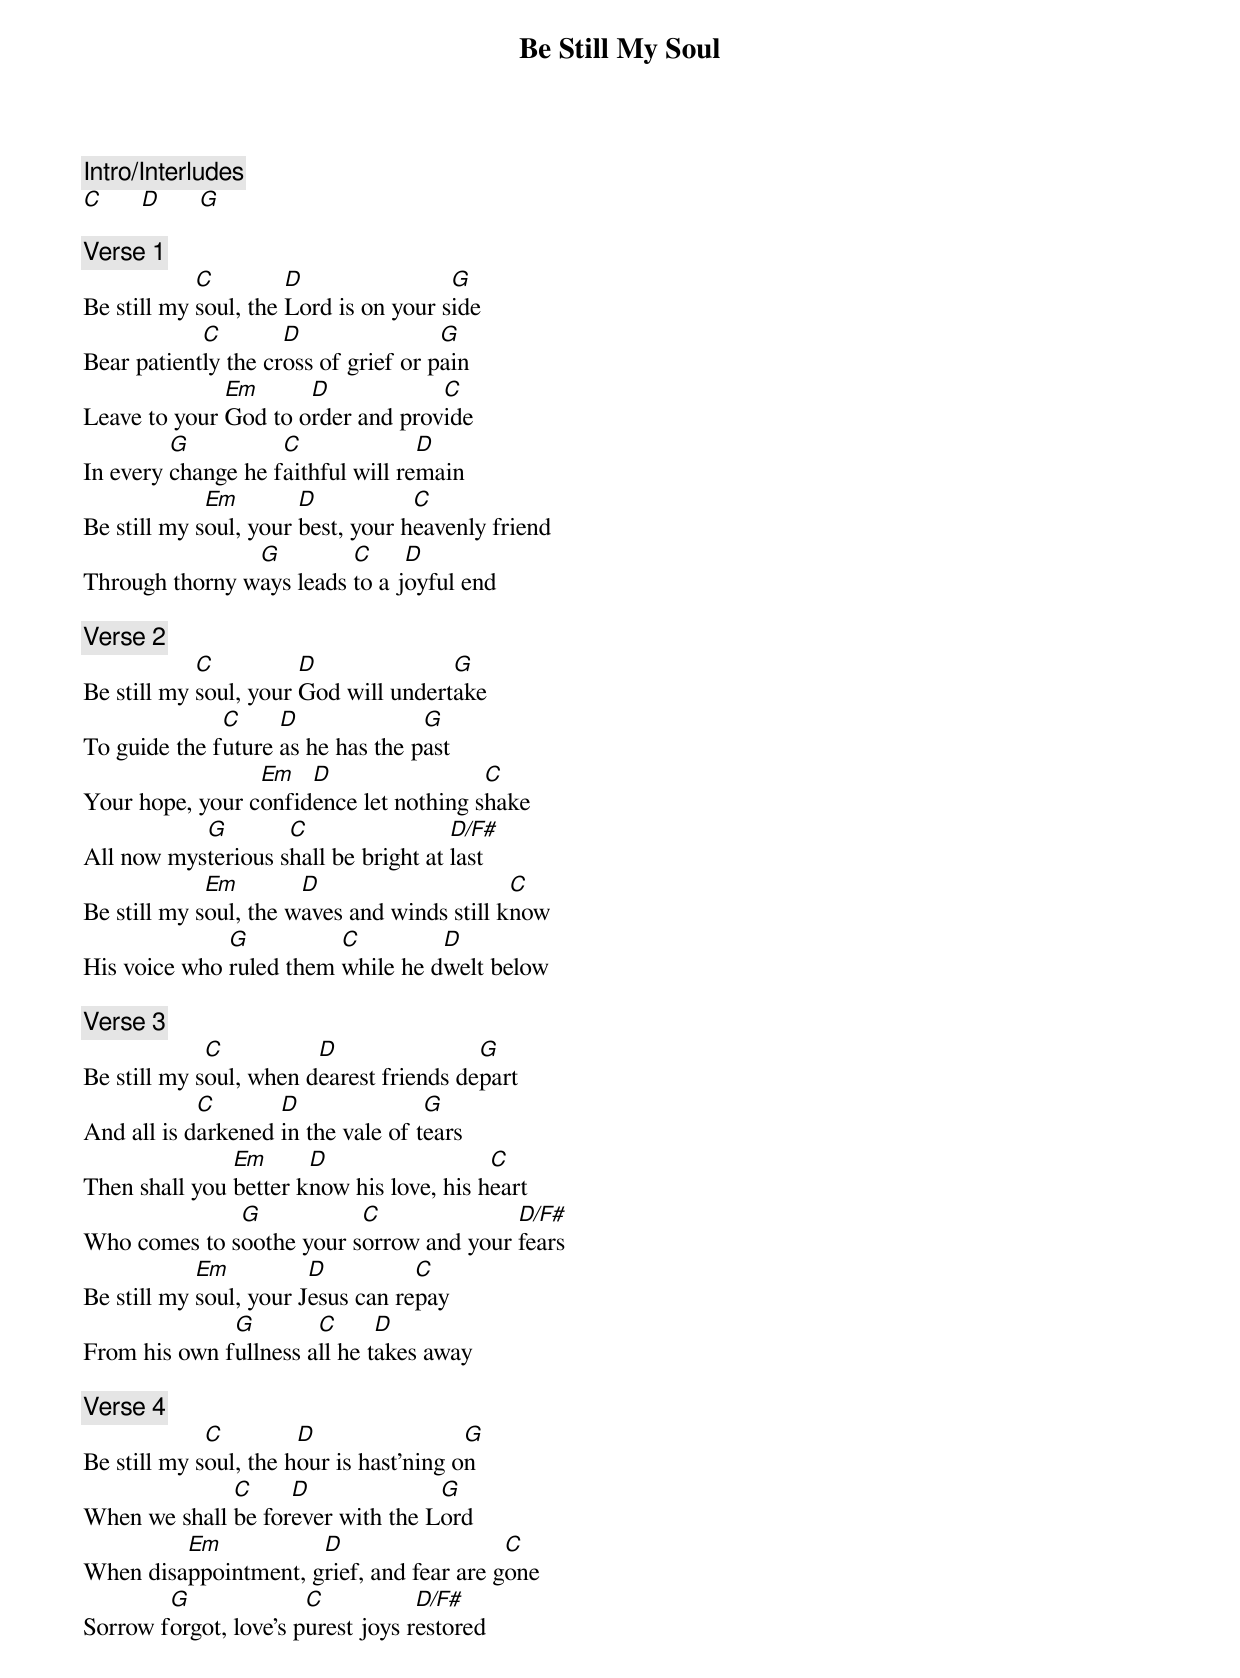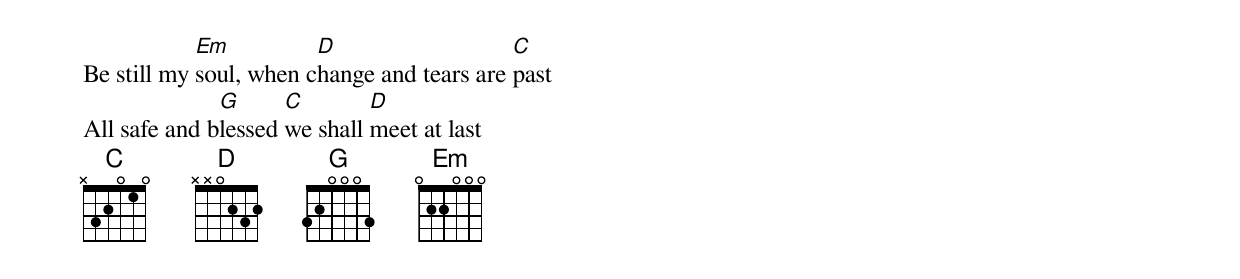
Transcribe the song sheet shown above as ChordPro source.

{title:Be Still My Soul}
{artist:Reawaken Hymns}
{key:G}

{comment:Intro/Interludes}
[C]      [D]      [G]

{comment:Verse 1}
Be still my [C]soul, the [D]Lord is on your s[G]ide
Bear patient[C]ly the cr[D]oss of grief or p[G]ain
Leave to your [Em]God to o[D]rder and prov[C]ide
In every [G]change he f[C]aithful will re[D]main
Be still my s[Em]oul, your [D]best, your h[C]eavenly friend
Through thorny w[G]ays leads [C]to a j[D]oyful end

{comment:Verse 2}
Be still my [C]soul, your [D]God will undert[G]ake
To guide the f[C]uture [D]as he has the p[G]ast
Your hope, your c[Em]onfid[D]ence let nothing s[C]hake
All now mys[G]terious s[C]hall be bright at [D/F#]last
Be still my s[Em]oul, the w[D]aves and winds still k[C]now
His voice who [G]ruled them [C]while he d[D]welt below

{comment:Verse 3}
Be still my s[C]oul, when d[D]earest friends de[G]part
And all is d[C]arkened [D]in the vale of t[G]ears
Then shall you [Em]better k[D]now his love, his h[C]eart
Who comes to s[G]oothe your s[C]orrow and your [D/F#]fears
Be still my [Em]soul, your J[D]esus can re[C]pay
From his own f[G]ullness a[C]ll he t[D]akes away

{comment:Verse 4}
Be still my s[C]oul, the h[D]our is hast'ning o[G]n
When we shall [C]be for[D]ever with the L[G]ord
When disa[Em]ppointment, g[D]rief, and fear are g[C]one
Sorrow f[G]orgot, love's p[C]urest joys r[D/F#]estored
Be still my [Em]soul, when c[D]hange and tears are [C]past
All safe and b[G]lessed [C]we shall [D]meet at last
